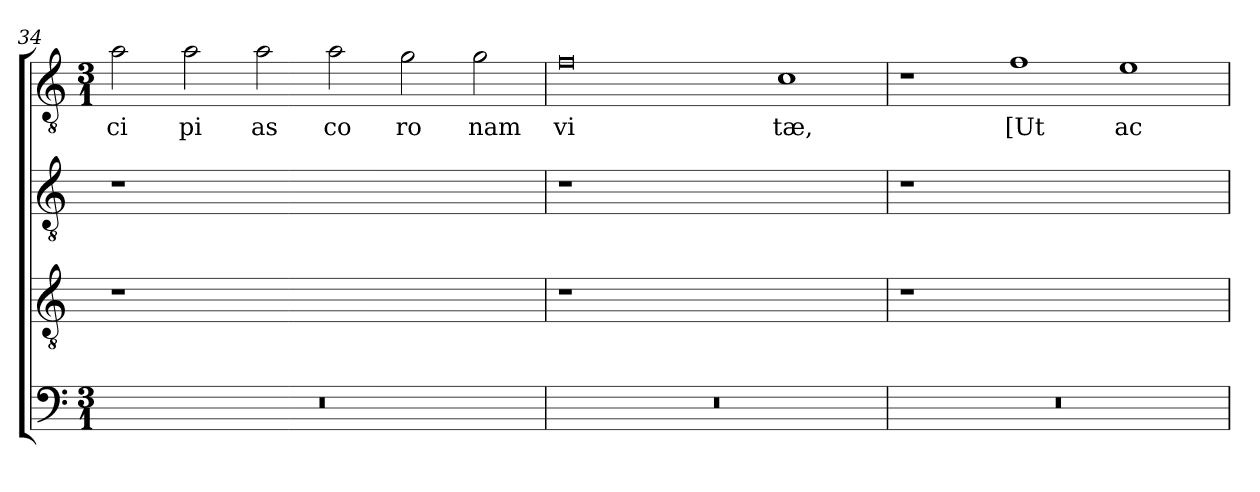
**kern	**kern	**kern	**kern	**text
*part4	*part3	*part2	*part1	*part1
*staff4	*staff3	*staff2	*staff1	*staff1
*clefF4	*clefGv2	*clefGv2	*clefGv2	*
*k[]	*k[]	*k[]	*k[]	*
*C:	*C:	*C:	*C:	*
*M3/1	*	*	*M3/1	*
=34	=34	=34	=34	=34
!	!	!	!	!LO:LY:b
0.r	1r	1r	2a\	ci
!	!	!	!	!LO:LY:b
.	.	.	2a\	pi
!	!	!	!	!LO:LY:b
.	0ryy	0ryy	2a\	as
!	!	!	!	!LO:LY:b
.	.	.	2a\	co
!	!	!	!	!LO:LY:b
.	.	.	2g\	ro
!	!	!	!	!LO:LY:b
.	.	.	2g\	nam
=35	=35	=35	=35	=35
!	!	!	!	!LO:LY:b
0.r	1r	1r	0f	vi
.	0ryy	0ryy	.	.
!	!	!	!	!LO:LY:b
.	.	.	1c	tæ,
=36	=36	=36	=36	=36
0.r	1r	1r	1r	.
!	!	!	!	!LO:LY:b
.	0ryy	0ryy	1f	[Ut
!	!	!	!	!LO:LY:b
.	.	.	1e	ac
=	=	=	=	=
*-	*-	*-	*-	*-
